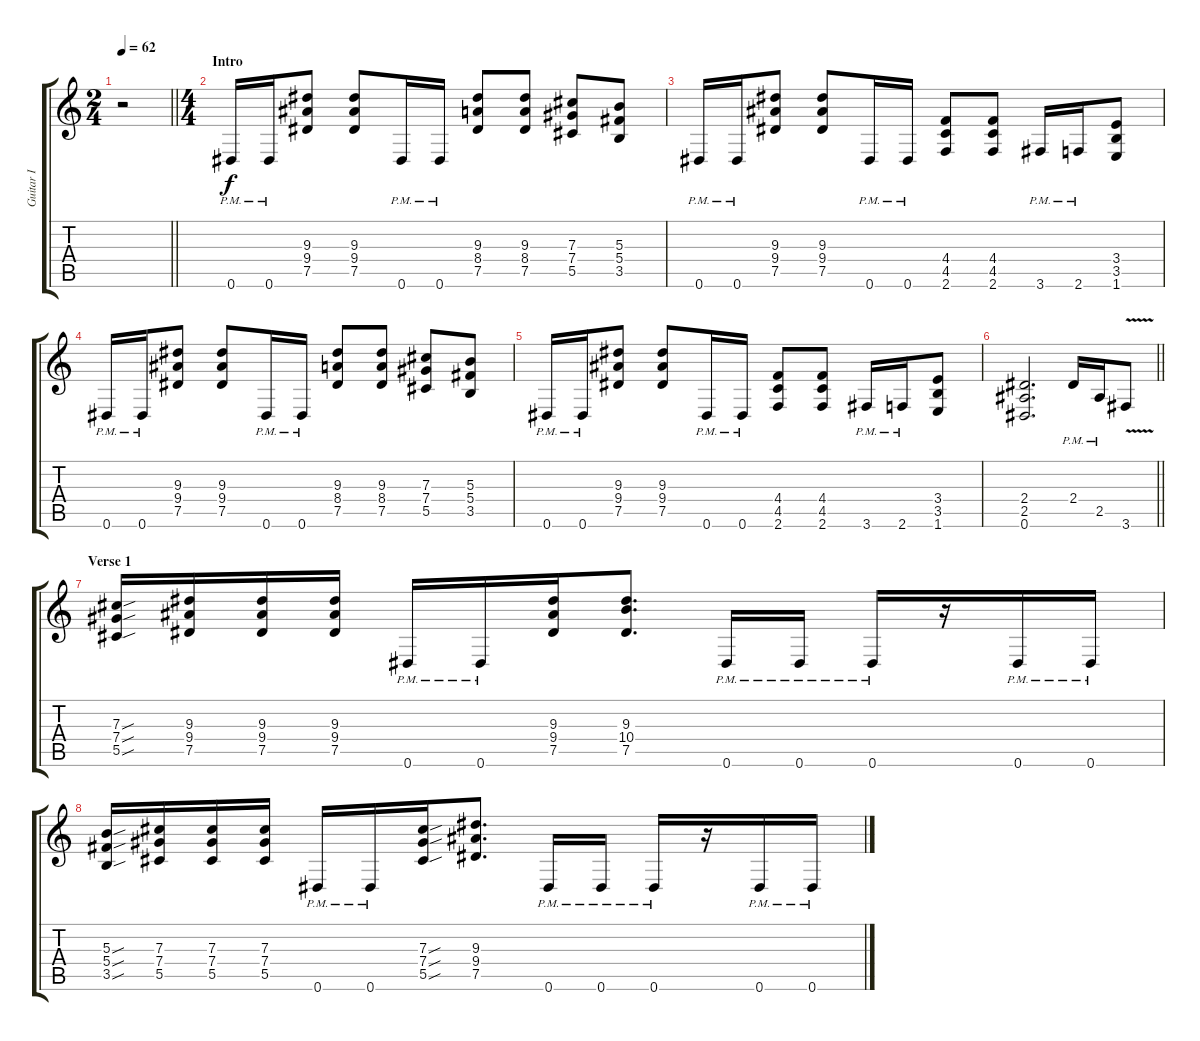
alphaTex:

\track ("Guitar I" "Guitar I") {instrument distortionguitar}
\staff {score tabs}
\tuning (Eb4 Bb3 Gb3 Db3 Ab2 Eb2) {hide}
\ts (2 4)
\tempo 62
\clef g2
\barLineRight lightlight
\ks c
r.2{dy f instrument distortionguitar} |
\ts (4 4)
\section ("" "Intro")
0.6{pm}.16 0.6{pm}.16 (9.3 9.4 7.5).8 (9.3 9.4 7.5).8 0.6{pm}.16 0.6{pm}.16 (9.3 8.4 7.5).8 (9.3 8.4 7.5).8 (7.3 7.4 5.5).8 (5.3 5.4 3.5).8 |
0.6{pm}.16 0.6{pm}.16 (9.3 9.4 7.5).8 (9.3 9.4 7.5).8 0.6{pm}.16 0.6{pm}.16 (4.4 4.5 2.6).8 (4.4 4.5 2.6).8 3.6{pm}.16 2.6{pm}.16 (3.4 3.5 1.6).8 |
0.6{pm}.16 0.6{pm}.16 (9.3 9.4 7.5).8 (9.3 9.4 7.5).8 0.6{pm}.16 0.6{pm}.16 (9.3 8.4 7.5).8 (9.3 8.4 7.5).8 (7.3 7.4 5.5).8 (5.3 5.4 3.5).8 |
0.6{pm}.16 0.6{pm}.16 (9.3 9.4 7.5).8 (9.3 9.4 7.5).8 0.6{pm}.16 0.6{pm}.16 (4.4 4.5 2.6).8 (4.4 4.5 2.6).8 3.6{pm}.16 2.6{pm}.16 (3.4 3.5 1.6).8 |
\barLineRight lightlight
(2.4 2.5 0.6).2{d} 2.4{pm}.16 2.5{pm}.16 3.6{v}.8 |
\section ("" "Verse 1")
(7.3{sou} 7.4{sou} 5.5{sou}).16 (9.3 9.4 7.5).16 (9.3 9.4 7.5).16 (9.3 9.4 7.5).16 0.6{pm}.16 0.6{pm}.16 (9.3 9.4 7.5).16 (9.3 10.4 7.5).8{d} 0.6{pm}.16 0.6{pm}.16 0.6{pm}.16 r.16 0.6{pm}.16 0.6{pm}.16 |
(5.3{sou} 5.4{sou} 3.5{sou}).16 (7.3 7.4 5.5).16 (7.3 7.4 5.5).16 (7.3 7.4 5.5).16 0.6{pm}.16 0.6{pm}.16 (7.3{sou} 7.4{sou} 5.5{sou}).16 (9.3 9.4 7.5).8{d} 0.6{pm}.16 0.6{pm}.16 0.6{pm}.16 r.16 0.6{pm}.16 0.6{pm}.16
